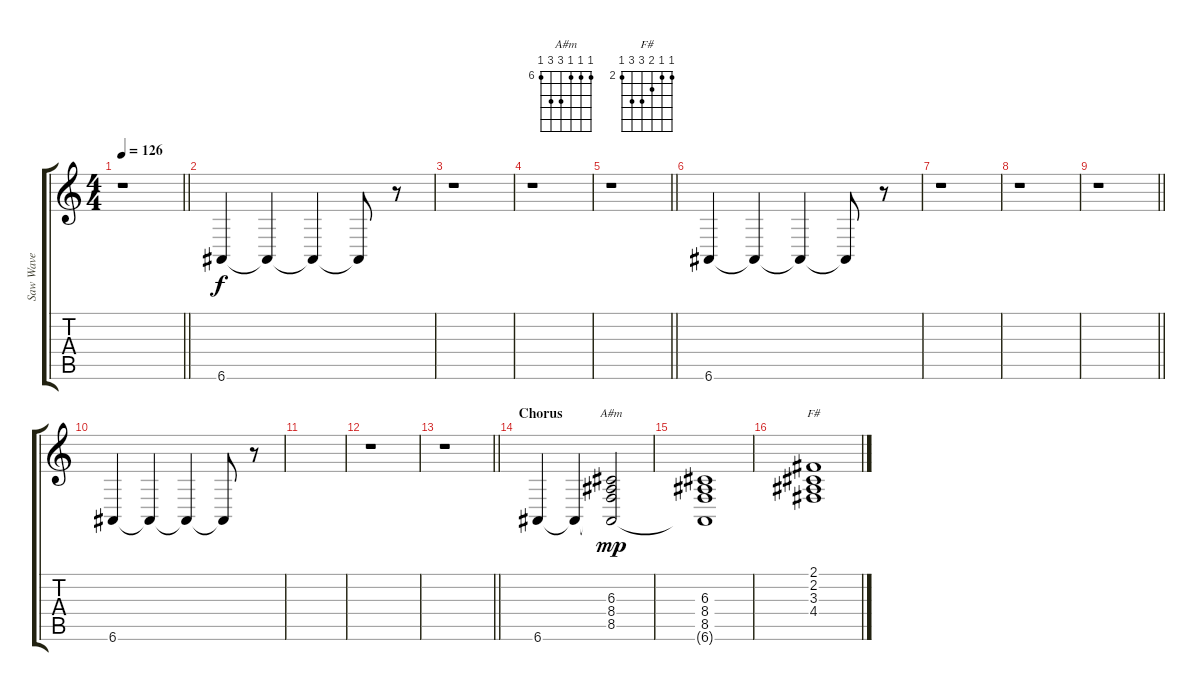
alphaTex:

\track ("Saw Wave" "Saw Wave") {instrument lead2sawtooth}
\staff {score tabs}
\tuning (E4 B3 G3 D3 A2 E2) {hide}
\chord ("A#m" 6 6 6 8 8 6) {firstfret 6}
\chord ("F#" 2 2 3 4 4 2) {firstfret 2}
\ts (4 4)
\tempo 126
\clef g2
\barLineRight lightlight
\ks c
r.1{dy f} |
6.6.4 6.6{t}.4 6.6{t}.4{volume 0} 6.6{t}.8 r.8{volume 16} |
r.1 |
r.1 |
\barLineRight lightlight
r.1 |
6.6.4 6.6{t}.4 6.6{t}.4{volume 0} 6.6{t}.8 r.8{volume 16} |
r.1 |
r.1 |
\barLineRight lightlight
r.1 |
6.6.4 6.6{t}.4 6.6{t}.4{volume 0} 6.6{t}.8 r.8{volume 16} |
|
r.1{volume 16} |
\barLineRight lightlight
r.1{volume 0} |
\section ("" "Chorus")
6.6.4{volume 16} 6.6{t}.4 (6.3 8.4 8.5 6.6{t}).2{ch "A#m" dy mp} |
(6.3 8.4 8.5 6.6{t}).1 |
(2.1 2.2 3.3 4.4).1{ch "F#"}
